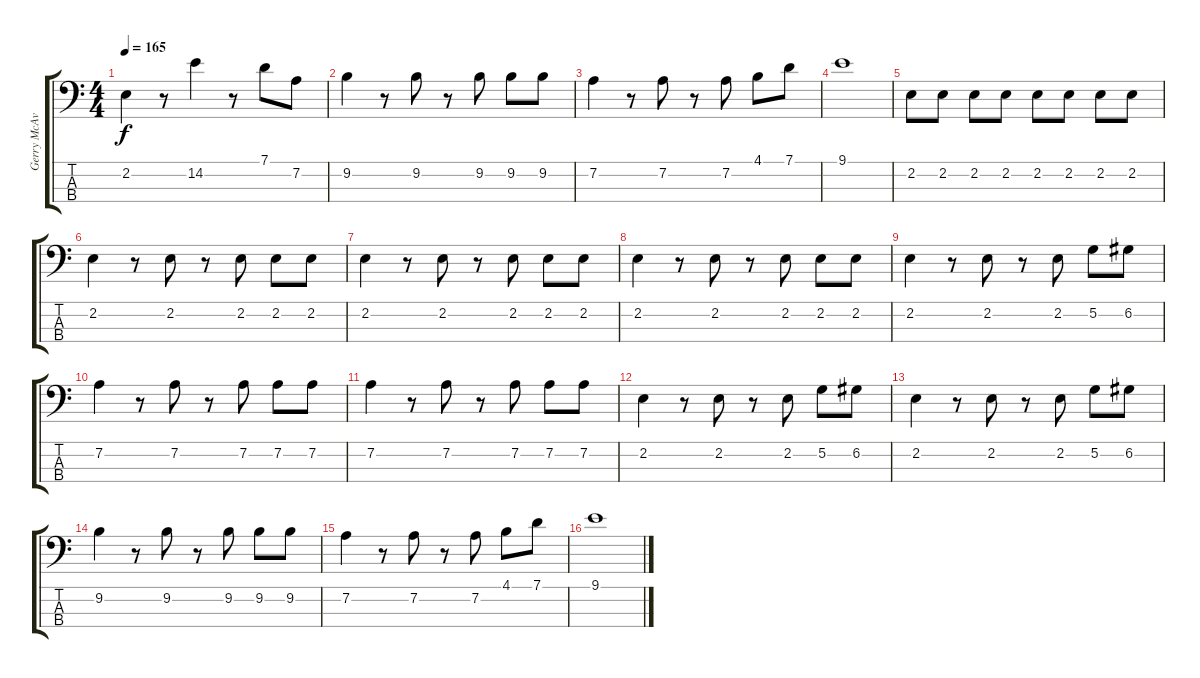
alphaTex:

\track ("Gerry McAvoy" "Gerry McAv") {instrument electricbassfinger}
\staff {score tabs}
\tuning (G2 D2 A1 E1) {hide}
\ts (4 4)
\tempo 165
\clef f4
\ks c
2.2.4{dy f} r.8 14.2.4 r.8 7.1.8 7.2.8 |
9.2.4 r.8 9.2.8 r.8 9.2.8 9.2.8 9.2.8 |
7.2.4 r.8 7.2.8 r.8 7.2.8 4.1.8 7.1.8 |
9.1.1 |
2.2.8 2.2.8 2.2.8 2.2.8 2.2.8 2.2.8 2.2.8 2.2.8 |
2.2.4 r.8 2.2.8 r.8 2.2.8 2.2.8 2.2.8 |
2.2.4 r.8 2.2.8 r.8 2.2.8 2.2.8 2.2.8 |
2.2.4 r.8 2.2.8 r.8 2.2.8 2.2.8 2.2.8 |
2.2.4 r.8 2.2.8 r.8 2.2.8 5.2.8 6.2.8 |
7.2.4 r.8 7.2.8 r.8 7.2.8 7.2.8 7.2.8 |
7.2.4 r.8 7.2.8 r.8 7.2.8 7.2.8 7.2.8 |
2.2.4 r.8 2.2.8 r.8 2.2.8 5.2.8 6.2.8 |
2.2.4 r.8 2.2.8 r.8 2.2.8 5.2.8 6.2.8 |
9.2.4 r.8 9.2.8 r.8 9.2.8 9.2.8 9.2.8 |
7.2.4 r.8 7.2.8 r.8 7.2.8 4.1.8 7.1.8 |
9.1.1
